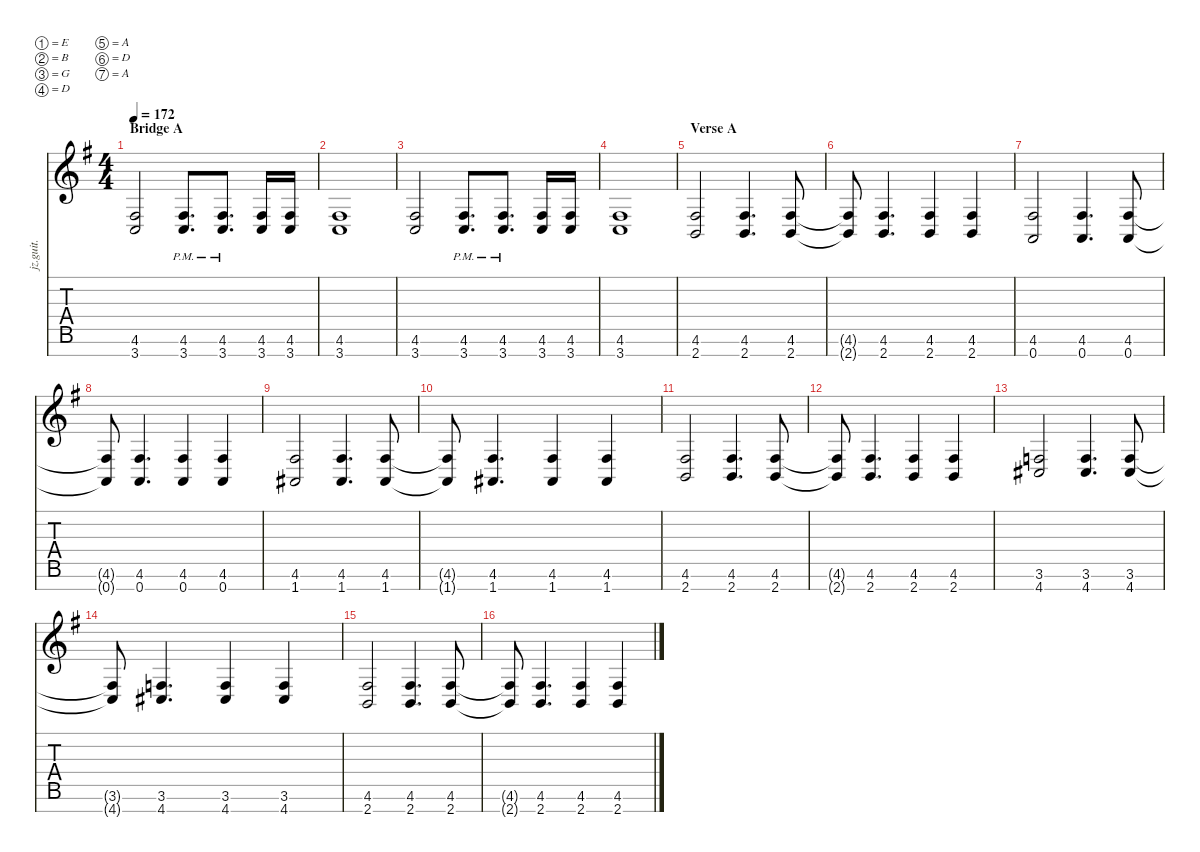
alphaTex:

\defaultSystemsLayout 4
\hideDynamics
\bracketExtendMode nobrackets
\otherSystemsTrackNameOrientation horizontal
\track ("Kaoru" "jz.guit.") {instrument overdrivenguitar}
\staff {score tabs}
\tuning (E4 B3 G3 D3 A2 D2 A1)
\ts (4 4)
\section ("" "Bridge A")
\tempo 172
\clef g2
\ks eminor
(4.6{acc #} 3.7{acc forcenatural}).2{dy mf beam Up} (4.6{pm acc #} 3.7{pm acc forcenatural}).8{d beam Up} (4.6{pm acc #} 3.7{pm acc forcenatural}).8{d beam Up} (4.6{acc #} 3.7{acc forcenatural}).16{beam Up} (4.6{acc #} 3.7{acc forcenatural}).16{beam Up} |
(4.6{acc #} 3.7{acc forcenatural}).1{beam Up} |
(4.6{acc #} 3.7{acc forcenatural}).2{beam Up} (4.6{pm acc #} 3.7{pm acc forcenatural}).8{d beam Up} (4.6{pm acc #} 3.7{pm acc forcenatural}).8{d beam Up} (4.6{acc #} 3.7{acc forcenatural}).16{beam Up} (4.6{acc #} 3.7{acc forcenatural}).16{beam Up} |
(4.6{acc #} 3.7{acc forcenatural}).1{beam Up} |
\section ("" "Verse A")
(2.7{acc forcenatural} 4.6{acc #}).2{beam Up} (2.7{acc forcenatural} 4.6{acc #}).4{d beam Up} (2.7{acc forcenatural} 4.6{acc #}).8{beam Up} |
(2.7{t acc forcenatural} 4.6{t acc #}).8{beam Up} (2.7{acc forcenatural} 4.6{acc #}).4{d beam Up} (2.7{acc forcenatural} 4.6{acc #}).4{beam Up} (2.7{acc forcenatural} 4.6{acc #}).4{beam Up} |
(0.7{acc forcenatural} 4.6{acc #}).2{beam Up} (0.7{acc forcenatural} 4.6{acc #}).4{d beam Up} (0.7{acc forcenatural} 4.6{acc #}).8{beam Up} |
(0.7{t acc forcenatural} 4.6{t acc #}).8{beam Up} (0.7{acc forcenatural} 4.6{acc #}).4{d beam Up} (0.7{acc forcenatural} 4.6{acc #}).4{beam Up} (0.7{acc forcenatural} 4.6{acc #}).4{beam Up} |
(1.7{acc #} 4.6{acc #}).2{beam Up} (1.7{acc #} 4.6{acc #}).4{d beam Up} (1.7{acc #} 4.6{acc #}).8{beam Up} |
(1.7{t acc #} 4.6{t acc #}).8{beam Up} (1.7{acc #} 4.6{acc #}).4{d beam Up} (1.7{acc #} 4.6{acc #}).4{beam Up} (1.7{acc #} 4.6{acc #}).4{beam Up} |
(2.7{acc forcenatural} 4.6{acc #}).2{beam Up} (2.7{acc forcenatural} 4.6{acc #}).4{d beam Up} (2.7{acc forcenatural} 4.6{acc #}).8{beam Up} |
(2.7{t acc forcenatural} 4.6{t acc #}).8{beam Up} (2.7{acc forcenatural} 4.6{acc #}).4{d beam Up} (2.7{acc forcenatural} 4.6{acc #}).4{beam Up} (2.7{acc forcenatural} 4.6{acc #}).4{beam Up} |
(4.7{acc #} 3.6{acc forcenatural}).2{beam Up} (4.7{acc #} 3.6{acc forcenatural}).4{d beam Up} (4.7{acc #} 3.6{acc forcenatural}).8{beam Up} |
(4.7{t acc #} 3.6{t acc forcenatural}).8{beam Up} (4.7{acc #} 3.6{acc forcenatural}).4{d beam Up} (4.7{acc #} 3.6{acc forcenatural}).4{beam Up} (4.7{acc #} 3.6{acc forcenatural}).4{beam Up} |
(2.7{acc forcenatural} 4.6{acc #}).2{beam Up} (2.7{acc forcenatural} 4.6{acc #}).4{d beam Up} (2.7{acc forcenatural} 4.6{acc #}).8{beam Up} |
(2.7{t acc forcenatural} 4.6{t acc #}).8{beam Up} (2.7{acc forcenatural} 4.6{acc #}).4{d beam Up} (2.7{acc forcenatural} 4.6{acc #}).4{beam Up} (2.7{acc forcenatural} 4.6{acc #}).4{beam Up}
